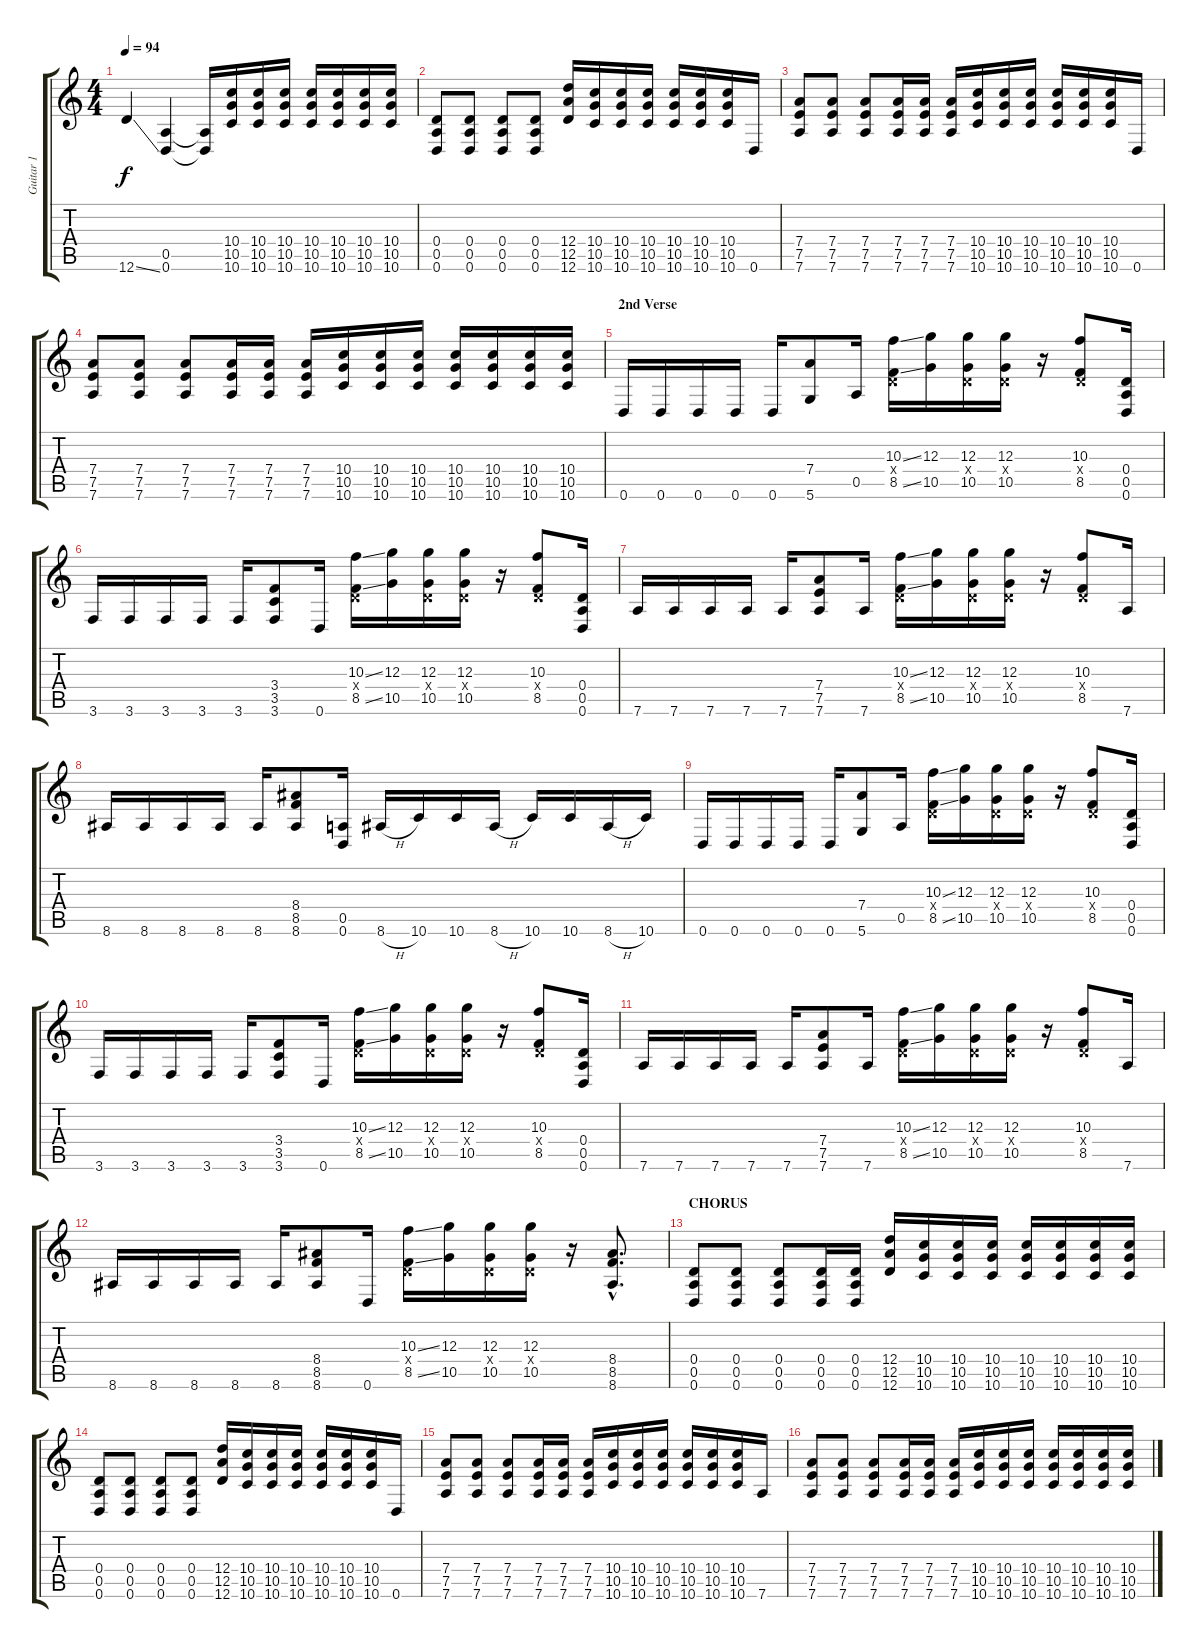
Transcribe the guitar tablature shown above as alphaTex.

\track ("Guitar 1" "Guitar 1") {instrument distortionguitar}
\staff {score tabs}
\tuning (E4 B3 G3 D3 A2 D2) {hide}
\ts (4 4)
\tempo 94
\clef g2
\ks c
12.6{ss}.4{dy f} (0.5 0.6).4 (0.5{t} 0.6{t}).16 (10.4 10.5 10.6).16 (10.4 10.5 10.6).16 (10.4 10.5 10.6).16 (10.4 10.5 10.6).16 (10.4 10.5 10.6).16 (10.4 10.5 10.6).16 (10.4 10.5 10.6).16 |
(0.4 0.5 0.6).8 (0.4 0.5 0.6).8 (0.4 0.5 0.6).8 (0.4 0.5 0.6).8 (12.4 12.5 12.6).16 (10.4 10.5 10.6).16 (10.4 10.5 10.6).16 (10.4 10.5 10.6).16 (10.4 10.5 10.6).16 (10.4 10.5 10.6).16 (10.4 10.5 10.6).16 0.6.16 |
(7.4 7.5 7.6).8 (7.4 7.5 7.6).8 (7.4 7.5 7.6).8 (7.4 7.5 7.6).16 (7.4 7.5 7.6).16 (7.4 7.5 7.6).16 (10.4 10.5 10.6).16 (10.4 10.5 10.6).16 (10.4 10.5 10.6).16 (10.4 10.5 10.6).16 (10.4 10.5 10.6).16 (10.4 10.5 10.6).16 0.6.16 |
(7.4 7.5 7.6).8 (7.4 7.5 7.6).8 (7.4 7.5 7.6).8 (7.4 7.5 7.6).16 (7.4 7.5 7.6).16 (7.4 7.5 7.6).16 (10.4 10.5 10.6).16 (10.4 10.5 10.6).16 (10.4 10.5 10.6).16 (10.4 10.5 10.6).16 (10.4 10.5 10.6).16 (10.4 10.5 10.6).16 (10.4 10.5 10.6).16 |
\section ("" "2nd Verse")
0.6.16 0.6.16 0.6.16 0.6.16 0.6.16 (7.4 5.6).8 0.5.16 (10.3{ss} 0.4{x} 8.5{ss}).16 (12.3 10.5).16 (12.3 0.4{x} 10.5).16 (12.3 0.4{x} 10.5).16 r.16 (10.3 0.4{x} 8.5).8 (0.4 0.5 0.6).16 |
3.6.16 3.6.16 3.6.16 3.6.16 3.6.16 (3.4 3.5 3.6).8 0.6.16 (10.3{ss} 0.4{x} 8.5{ss}).16 (12.3 10.5).16 (12.3 0.4{x} 10.5).16 (12.3 0.4{x} 10.5).16 r.16 (10.3 0.4{x} 8.5).8 (0.4 0.5 0.6).16 |
7.6.16 7.6.16 7.6.16 7.6.16 7.6.16 (7.4 7.5 7.6).8 7.6.16 (10.3{ss} 0.4{x} 8.5{ss}).16 (12.3 10.5).16 (12.3 0.4{x} 10.5).16 (12.3 0.4{x} 10.5).16 r.16 (10.3 0.4{x} 8.5).8 7.6.16 |
8.6.16 8.6.16 8.6.16 8.6.16 8.6.16 (8.4 8.5 8.6).8 (0.5 0.6).16 8.6{h}.16 10.6.16 10.6.16 8.6{h}.16 10.6.16 10.6.16 8.6{h}.16 10.6.16 |
0.6.16 0.6.16 0.6.16 0.6.16 0.6.16 (7.4 5.6).8 0.5.16 (10.3{ss} 0.4{x} 8.5{ss}).16 (12.3 10.5).16 (12.3 0.4{x} 10.5).16 (12.3 0.4{x} 10.5).16 r.16 (10.3 0.4{x} 8.5).8 (0.4 0.5 0.6).16 |
3.6.16 3.6.16 3.6.16 3.6.16 3.6.16 (3.4 3.5 3.6).8 0.6.16 (10.3{ss} 0.4{x} 8.5{ss}).16 (12.3 10.5).16 (12.3 0.4{x} 10.5).16 (12.3 0.4{x} 10.5).16 r.16 (10.3 0.4{x} 8.5).8 (0.4 0.5 0.6).16 |
7.6.16 7.6.16 7.6.16 7.6.16 7.6.16 (7.4 7.5 7.6).8 7.6.16 (10.3{ss} 0.4{x} 8.5{ss}).16 (12.3 10.5).16 (12.3 0.4{x} 10.5).16 (12.3 0.4{x} 10.5).16 r.16 (10.3 0.4{x} 8.5).8 7.6.16 |
8.6.16 8.6.16 8.6.16 8.6.16 8.6.16 (8.4 8.5 8.6).8 0.6.16 (10.3{ss} 0.4{x} 8.5{ss}).16 (12.3 10.5).16 (12.3 0.4{x} 10.5).16 (12.3 0.4{x} 10.5).16 r.16 (8.4{hac} 8.5{hac} 8.6{hac}).8{d} |
\section ("" "CHORUS")
(0.4 0.5 0.6).8 (0.4 0.5 0.6).8 (0.4 0.5 0.6).8 (0.4 0.5 0.6).16 (0.4 0.5 0.6).16 (12.4 12.5 12.6).16 (10.4 10.5 10.6).16 (10.4 10.5 10.6).16 (10.4 10.5 10.6).16 (10.4 10.5 10.6).16 (10.4 10.5 10.6).16 (10.4 10.5 10.6).16 (10.4 10.5 10.6).16 |
(0.4 0.5 0.6).8 (0.4 0.5 0.6).8 (0.4 0.5 0.6).8 (0.4 0.5 0.6).8 (12.4 12.5 12.6).16 (10.4 10.5 10.6).16 (10.4 10.5 10.6).16 (10.4 10.5 10.6).16 (10.4 10.5 10.6).16 (10.4 10.5 10.6).16 (10.4 10.5 10.6).16 0.6.16 |
(7.4 7.5 7.6).8 (7.4 7.5 7.6).8 (7.4 7.5 7.6).8 (7.4 7.5 7.6).16 (7.4 7.5 7.6).16 (7.4 7.5 7.6).16 (10.4 10.5 10.6).16 (10.4 10.5 10.6).16 (10.4 10.5 10.6).16 (10.4 10.5 10.6).16 (10.4 10.5 10.6).16 (10.4 10.5 10.6).16 7.6.16 |
(7.4 7.5 7.6).8 (7.4 7.5 7.6).8 (7.4 7.5 7.6).8 (7.4 7.5 7.6).16 (7.4 7.5 7.6).16 (7.4 7.5 7.6).16 (10.4 10.5 10.6).16 (10.4 10.5 10.6).16 (10.4 10.5 10.6).16 (10.4 10.5 10.6).16 (10.4 10.5 10.6).16 (10.4 10.5 10.6).16 (10.4 10.5 10.6).16
